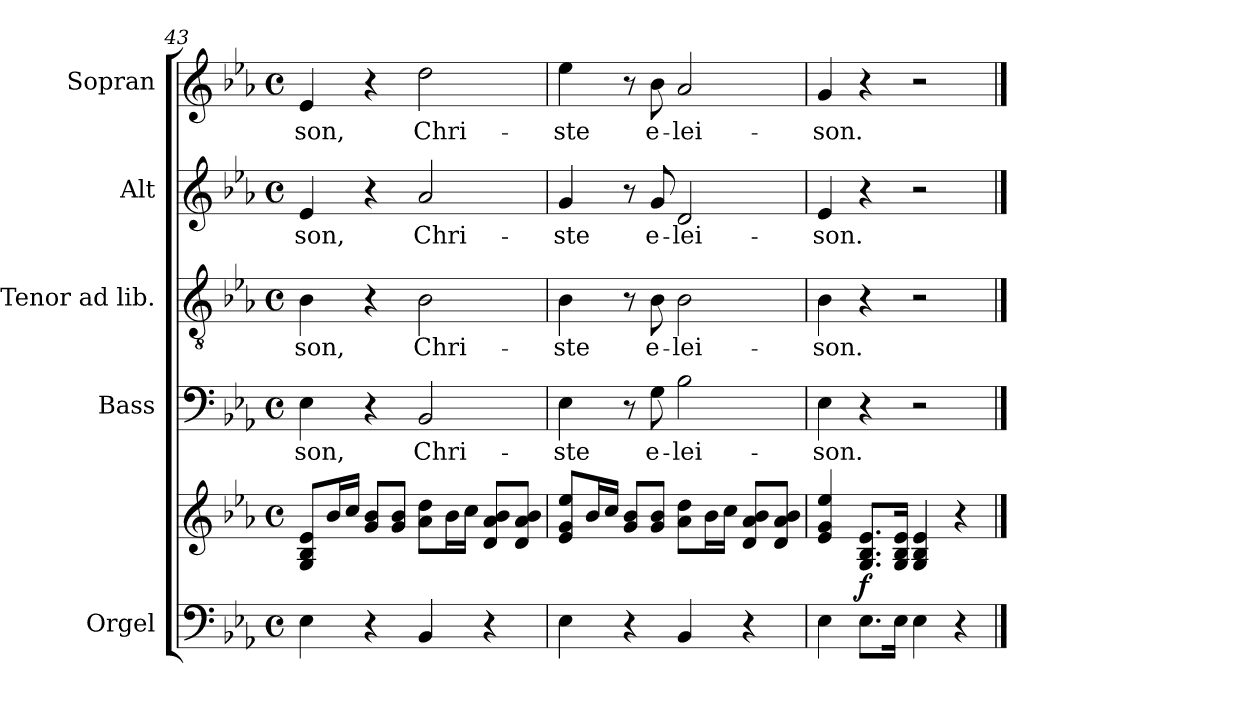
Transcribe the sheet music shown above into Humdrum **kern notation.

**kern	**kern	**dynam	**kern	**text	**kern	**text	**kern	**text	**kern	**text
*part5	*part5	*part5	*part4	*part4	*part3	*part3	*part2	*part2	*part1	*part1
*staff6	*staff5	*staff5/6	*staff4	*staff4	*staff3	*staff3	*staff2	*staff2	*staff1	*staff1
*I"Orgel	*	*	*I"Bass	*	*I"Tenor ad lib.	*	*I"Alt	*	*I"Sopran	*
*	*	*	*I'B.	*	*I'T.	*	*I'A.	*	*I'S.	*
*clefF4	*clefG2	*	*clefF4	*	*clefGv2	*	*clefG2	*	*clefG2	*
*k[b-e-a-]	*k[b-e-a-]	*	*k[b-e-a-]	*	*k[b-e-a-]	*	*k[b-e-a-]	*	*k[b-e-a-]	*
*E-:	*E-:	*	*E-:	*	*E-:	*	*E-:	*	*E-:	*
*M4/4	*M4/4	*	*M4/4	*	*M4/4	*	*M4/4	*	*M4/4	*
*met(c)	*met(c)	*	*met(c)	*	*met(c)	*	*met(c)	*	*met(c)	*
=43	=43	=43	=43	=43	=43	=43	=43	=43	=43	=43
!	!	!	!	!LO:LY:b	!	!LO:LY:b	!	!LO:LY:b	!	!LO:LY:b
4E-\	8G/ 8B-/ 8e-/L	.	4E-\	-son,	4B-\	-son,	4e-/	-son,	4e-/	-son,
.	16b-/L	.	.	.	.	.	.	.	.	.
.	16cc/JJ	.	.	.	.	.	.	.	.	.
4r	8g/ 8b-/L	.	4r	.	4r	.	4r	.	4r	.
.	8g/ 8b-/J	.	.	.	.	.	.	.	.	.
!	!	!	!	!LO:LY:b	!	!LO:LY:b	!	!LO:LY:b	!	!LO:LY:b
4BB-/	8a-\ 8dd\L	.	2BB-/	Chri-	2B-\	Chri-	2a-/	Chri-	2dd\	Chri-
.	16b-\L	.	.	.	.	.	.	.	.	.
.	16cc\JJ	.	.	.	.	.	.	.	.	.
4r	8d/ 8a-/ 8b-/L	.	.	.	.	.	.	.	.	.
.	8d/ 8a-/ 8b-/J	.	.	.	.	.	.	.	.	.
=44	=44	=44	=44	=44	=44	=44	=44	=44	=44	=44
!	!	!	!	!LO:LY:b	!	!LO:LY:b	!	!LO:LY:b	!	!LO:LY:b
4E-\	8e-/ 8g/ 8ee-/L	.	4E-\	-ste	4B-\	-ste	4g/	-ste	4ee-\	-ste
.	16b-/L	.	.	.	.	.	.	.	.	.
.	16cc/JJ	.	.	.	.	.	.	.	.	.
4r	8g/ 8b-/L	.	8r	.	8r	.	8r	.	8r	.
!	!	!	!	!LO:LY:b	!	!LO:LY:b	!	!LO:LY:b	!	!LO:LY:b
.	8g/ 8b-/J	.	8G\	e-	8B-\	e-	8g/	e-	8b-\	e-
!	!	!	!	!LO:LY:b	!	!LO:LY:b	!	!LO:LY:b	!	!LO:LY:b
4BB-/	8a-\ 8dd\L	.	2B-\	-lei-	2B-\	-lei-	2d/	-lei-	2a-/	-lei-
.	16b-\L	.	.	.	.	.	.	.	.	.
.	16cc\JJ	.	.	.	.	.	.	.	.	.
4r	8d/ 8a-/ 8b-/L	.	.	.	.	.	.	.	.	.
.	8d/ 8a-/ 8b-/J	.	.	.	.	.	.	.	.	.
=45	=45	=45	=45	=45	=45	=45	=45	=45	=45	=45
!	!	!	!	!LO:LY:b	!	!LO:LY:b	!	!LO:LY:b	!	!LO:LY:b
4E-\	4e-/ 4g/ 4ee-/	.	4E-\	-son.	4B-\	-son.	4e-/	-son.	4g/	-son.
!	!	!LO:DY:b	!	!	!	!	!	!	!	!
8.E-\L	8.G/ 8.B-/ 8.e-/L	f	4r	.	4r	.	4r	.	4r	.
16E-\Jk	16G/ 16B-/ 16e-/Jk	.	.	.	.	.	.	.	.	.
4E-\	4G/ 4B-/ 4e-/	.	2r	.	2r	.	2r	.	2r	.
4r	4r	.	.	.	.	.	.	.	.	.
==	==	==	==	==	==	==	==	==	==	==
*-	*-	*-	*-	*-	*-	*-	*-	*-	*-	*-
